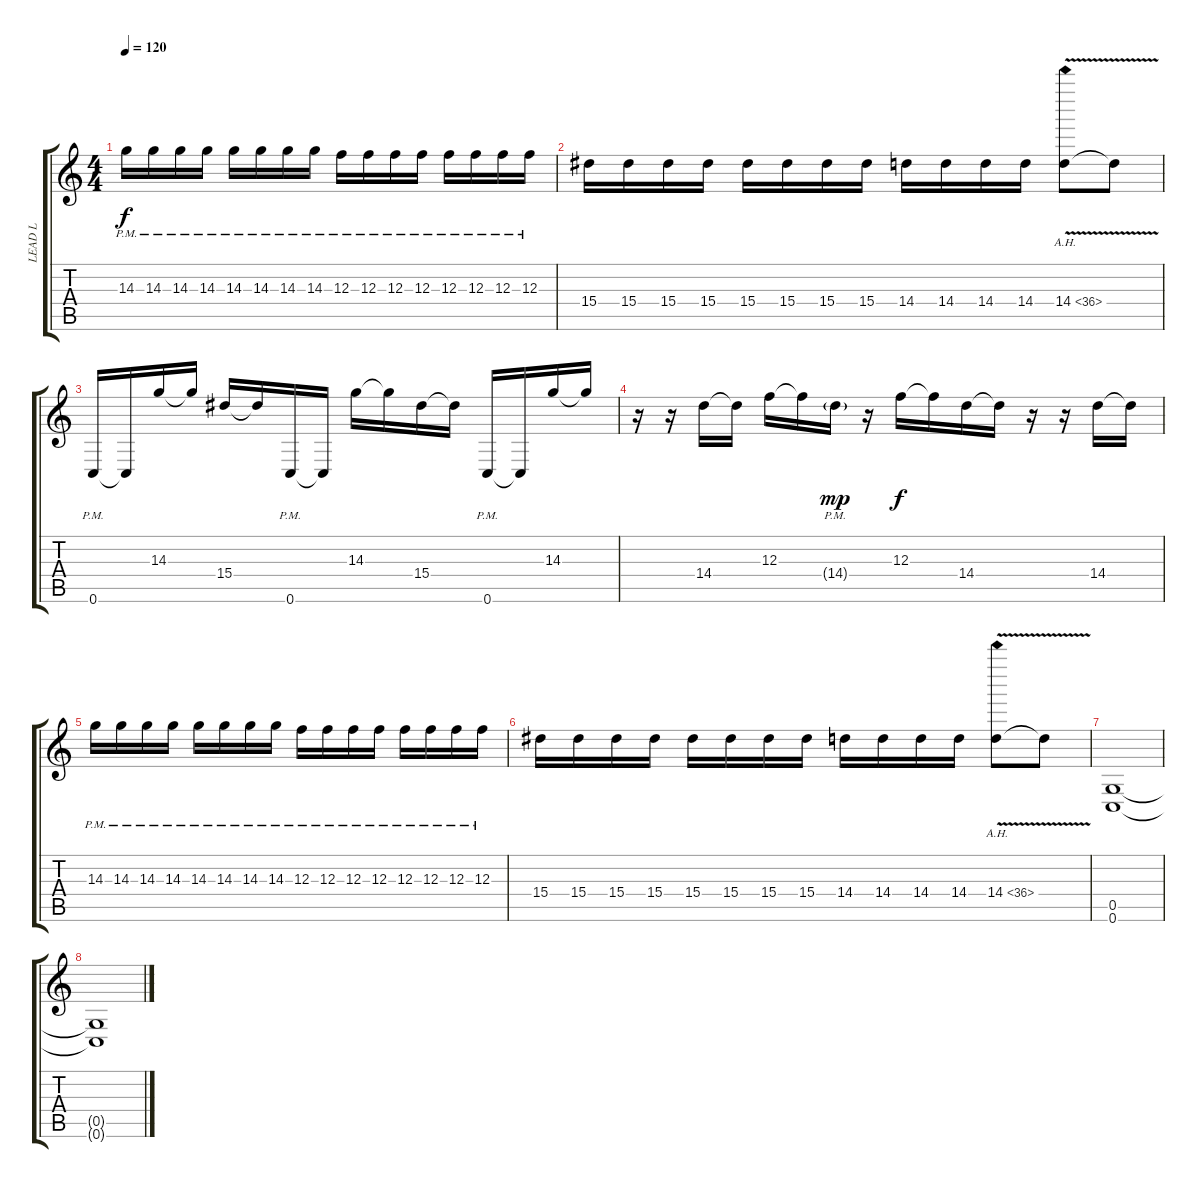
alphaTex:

\track ("LEAD L" "LEAD L") {instrument distortionguitar}
\staff {score tabs}
\tuning (D4 A3 F3 C3 G2 C2) {hide}
\ts (4 4)
\tempo 120
\clef g2
\ks c
14.3{pm}.16{dy f} 14.3{pm}.16 14.3{pm}.16 14.3{pm}.16 14.3{pm}.16 14.3{pm}.16 14.3{pm}.16 14.3{pm}.16 12.3{pm}.16 12.3{pm}.16 12.3{pm}.16 12.3{pm}.16 12.3{pm}.16 12.3{pm}.16 12.3{pm}.16 12.3{pm}.16 |
15.4.16 15.4.16 15.4.16 15.4.16 15.4.16 15.4.16 15.4.16 15.4.16 14.4.16 14.4.16 14.4.16 14.4.16 14.4{ah 22 v}.8 14.4{t}.8 |
0.6{pm}.16 0.6{t}.16 14.3.16 14.3{t}.16 15.4.16 15.4{t}.16 0.6{pm}.16 0.6{t}.16 14.3.16 14.3{t}.16 15.4.16 15.4{t}.16 0.6{pm}.16 0.6{t}.16 14.3.16 14.3{t}.16 |
r.16 r.16 14.4.16 14.4{t}.16 12.3.16 12.3{t}.16 14.4{g pm}.16{dy mp} r.16 12.3.16{dy f} 12.3{t}.16 14.4.16 14.4{t}.16 r.16 r.16 14.4.16 14.4{t}.16 |
14.3{pm}.16 14.3{pm}.16 14.3{pm}.16 14.3{pm}.16 14.3{pm}.16 14.3{pm}.16 14.3{pm}.16 14.3{pm}.16 12.3{pm}.16 12.3{pm}.16 12.3{pm}.16 12.3{pm}.16 12.3{pm}.16 12.3{pm}.16 12.3{pm}.16 12.3{pm}.16 |
15.4.16 15.4.16 15.4.16 15.4.16 15.4.16 15.4.16 15.4.16 15.4.16 14.4.16 14.4.16 14.4.16 14.4.16 14.4{ah 22 v}.8 14.4{t}.8 |
(0.5 0.6).1 |
(0.5{t} 0.6{t}).1{volume 12}
